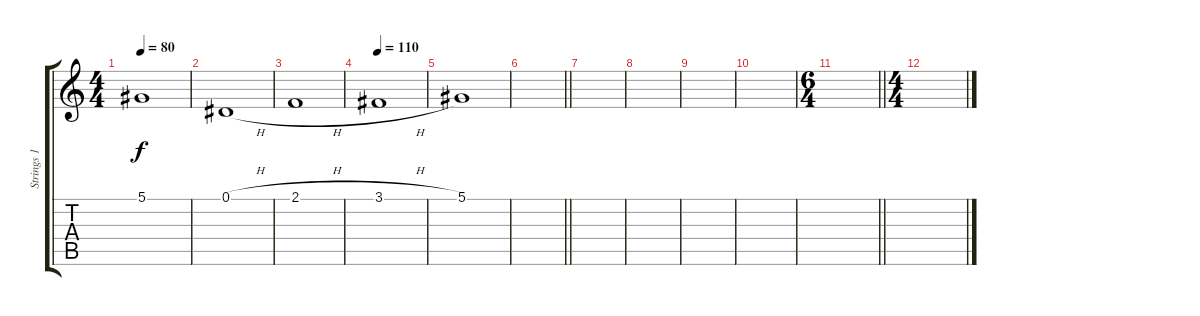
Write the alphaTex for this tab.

\track ("Strings 1" "Strings 1") {instrument stringensemble1}
\staff {score tabs}
\tuning (Eb4 Bb3 Gb3 Db3 Ab2 Eb2) {hide}
\ts (4 4)
\tempo 80
\clef g2
\ks c
5.1.1{dy f volume 0} |
0.1{h}.1 |
2.1{h}.1 |
\tempo 110
3.1{h}.1 |
5.1.1 |
\barLineRight lightlight
|
|
|
|
|
\ts (6 4)
\barLineRight lightlight
|
\ts (4 4)
